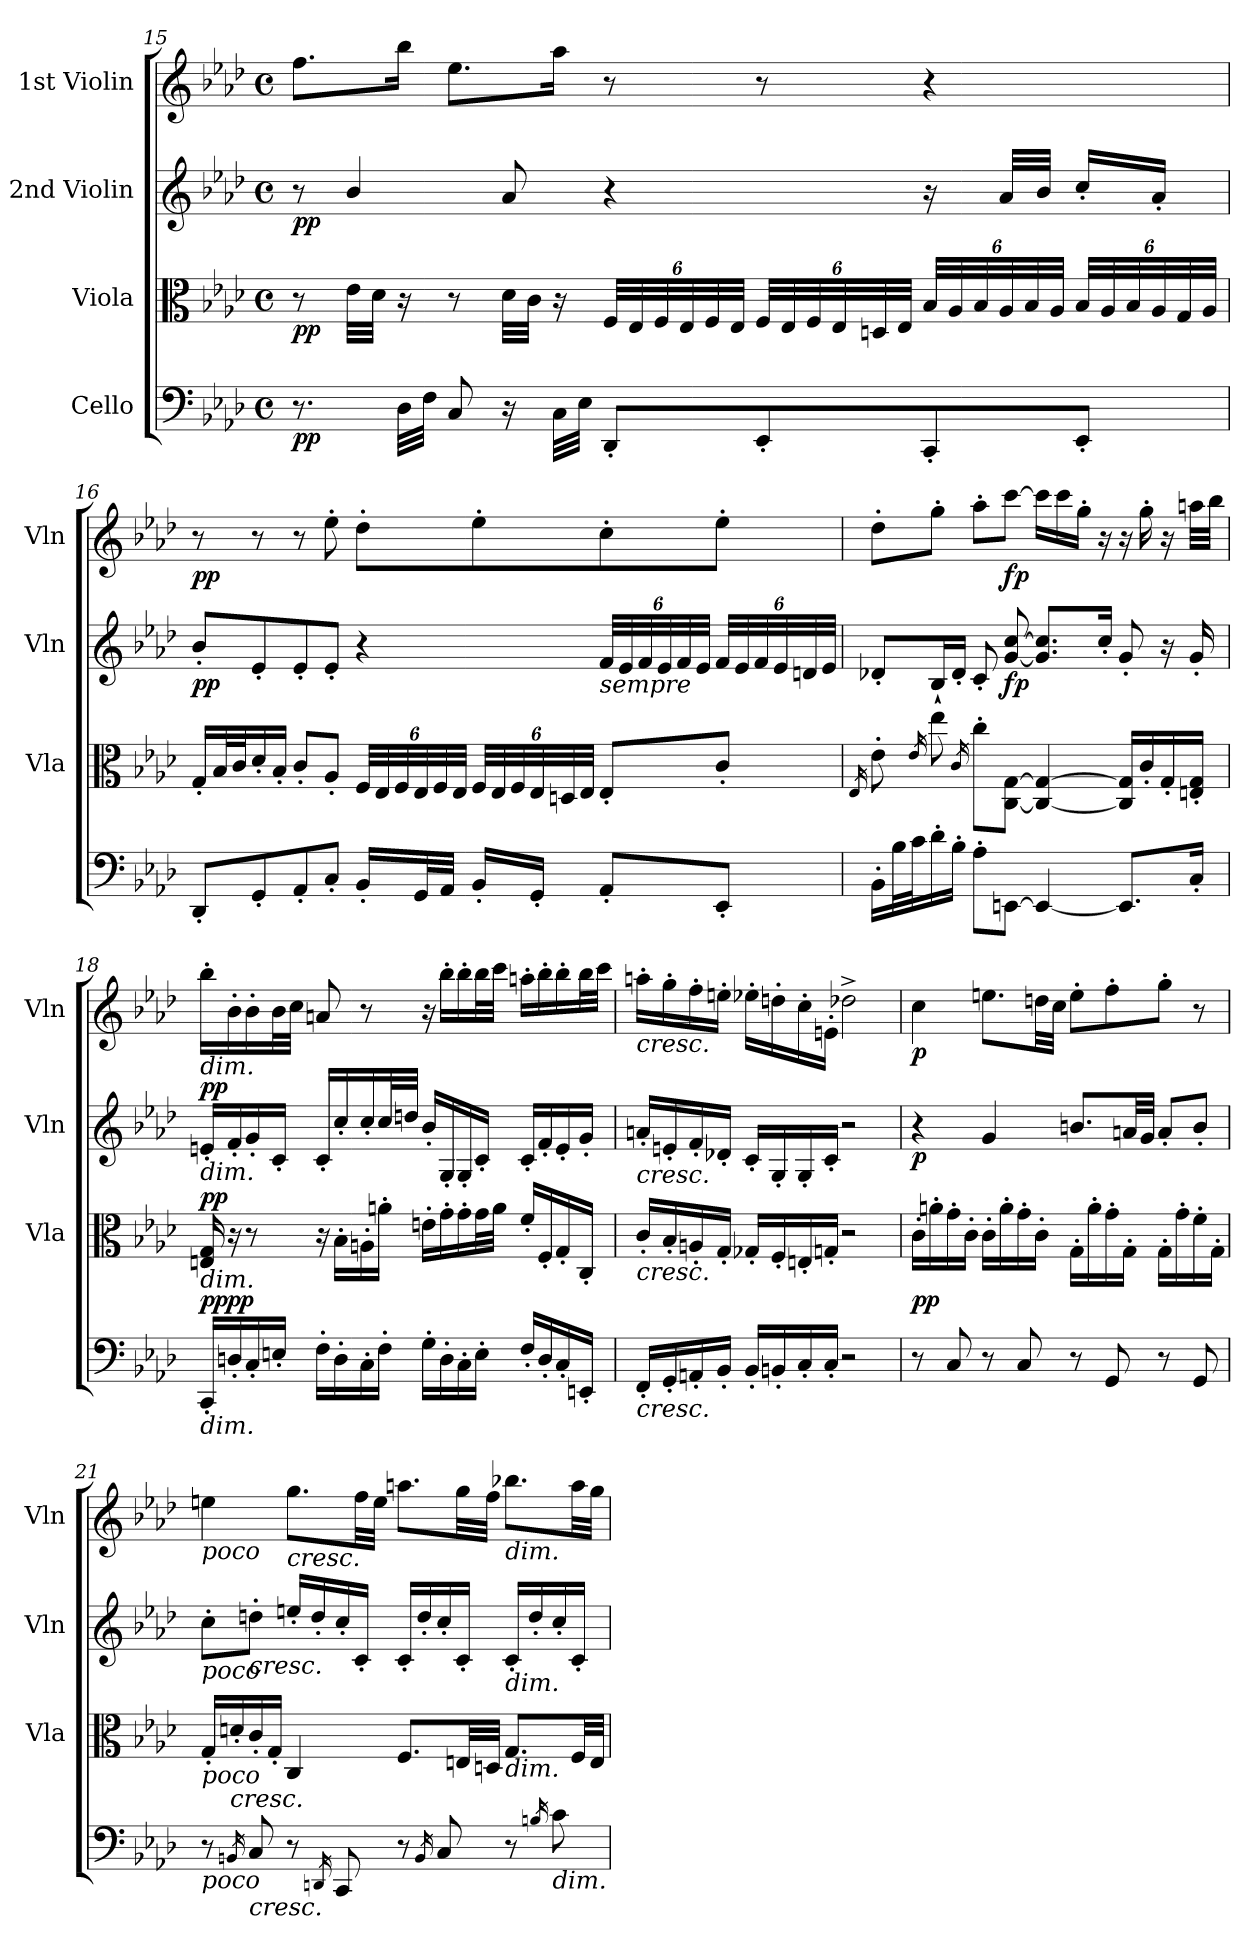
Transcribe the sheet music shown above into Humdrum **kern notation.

**kern	**dynam	**kern	**dynam	**kern	**dynam	**kern	**dynam
*part4	*part4	*part3	*part3	*part2	*part2	*part1	*part1
*staff4	*staff4	*staff3	*staff3	*staff2	*staff2	*staff1	*staff1
*I"Cello	*	*I"Viola	*	*I"2nd Violin	*	*I"1st Violin	*
*	*	*I'Vla	*	*I'Vln	*	*I'Vln	*
*clefF4	*	*clefC3	*	*clefG2	*	*clefG2	*
*k[b-e-a-d-]	*	*k[b-e-a-d-]	*	*k[b-e-a-d-]	*	*k[b-e-a-d-]	*
*A-:	*	*A-:	*	*A-:	*	*A-:	*
*M4/4	*	*M4/4	*	*M4/4	*	*M4/4	*
*met(c)	*	*met(c)	*	*met(c)	*	*met(c)	*
=15	=15	=15	=15	=15	=15	=15	=15
!	!LO:DY:b	!	!LO:DY:b	!	!LO:DY:b	!	!
8.r	pp	8r	pp	8r	pp	8.ff\L	.
.	.	32e-\LLL	.	4b-/	.	.	.
.	.	32d-\JJJ	.	.	.	.	.
32D-\LLL	.	16r	.	.	.	16bb-\Jk	.
32F\JJJ	.	.	.	.	.	.	.
8C/	.	8r	.	.	.	8.ee-\L	.
16r	.	32d-\LLL	.	8a-/	.	.	.
.	.	32c\JJJ	.	.	.	.	.
32C\LLL	.	16r	.	.	.	16aa-\Jk	.
32E-\JJJ	.	.	.	.	.	.	.
*	*	*Xbrackettup	*	*	*	*	*
8DD-'/L	.	48F/LLL	.	4r	.	8r	.
.	.	48E-/	.	.	.	.	.
.	.	48F/	.	.	.	.	.
.	.	48E-/	.	.	.	.	.
.	.	48F/	.	.	.	.	.
.	.	48E-/JJJ	.	.	.	.	.
8EE-'/	.	48F/LLL	.	.	.	8r	.
.	.	48E-/	.	.	.	.	.
.	.	48F/	.	.	.	.	.
.	.	48E-/	.	.	.	.	.
.	.	48Dn/	.	.	.	.	.
.	.	48E-/JJJ	.	.	.	.	.
8CC'/	.	48B-/LLL	.	16r	.	4r	.
.	.	48A-/	.	.	.	.	.
.	.	48B-/	.	.	.	.	.
.	.	48A-/	.	32a-/LLL	.	.	.
.	.	48B-/	.	.	.	.	.
.	.	.	.	32b-/JJJ	.	.	.
.	.	48A-/JJJ	.	.	.	.	.
8EE-'/J	.	48B-/LLL	.	16cc'/LL	.	.	.
.	.	48A-/	.	.	.	.	.
.	.	48B-/	.	.	.	.	.
.	.	48A-/	.	16a-'/JJ	.	.	.
.	.	48G/	.	.	.	.	.
.	.	48A-/JJJ	.	.	.	.	.
=16	=16	=16	=16	=16	=16	=16	=16
!	!	!	!	!	!LO:DY:b	!	!LO:DY:b
8DD-'/L	.	16G'/LL	.	8b-'/L	pp	8r	pp
.	.	32B-/L	.	.	.	.	.
.	.	32c/J	.	.	.	.	.
8GG'/	.	16d-'/	.	8e-'/	.	8r	.
.	.	16B-'/JJ	.	.	.	.	.
8AA-'/	.	8c'/L	.	8e-'/	.	8r	.
8C'/J	.	8A-'/J	.	8e-'/J	.	8ee-'\	.
16BB-'/LL	.	48F/LLL	.	4r	.	8dd-'\L	.
.	.	48E-/	.	.	.	.	.
.	.	48F/	.	.	.	.	.
32GG/L	.	48E-/	.	.	.	.	.
.	.	48F/	.	.	.	.	.
32AA-/JJJ	.	.	.	.	.	.	.
.	.	48E-/JJJ	.	.	.	.	.
16BB-'/LL	.	48F/LLL	.	.	.	8ee-'\	.
.	.	48E-/	.	.	.	.	.
.	.	48F/	.	.	.	.	.
16GG'/JJ	.	48E-/	.	.	.	.	.
.	.	48Dn/	.	.	.	.	.
.	.	48E-/JJJ	.	.	.	.	.
*	*	*	*	*Xbrackettup	*	*	*
!	!	!	!	!LO:TX:b:i:t=sempre	!	!	!
8AA-'/L	.	8E-'/L	.	48f/LLL	.	8cc'\	.
.	.	.	.	48e-/	.	.	.
.	.	.	.	48f/	.	.	.
.	.	.	.	48e-/	.	.	.
.	.	.	.	48f/	.	.	.
.	.	.	.	48e-/JJJ	.	.	.
8EE-'/J	.	8c'/J	.	48f/LLL	.	8ee-'\J	.
.	.	.	.	48e-/	.	.	.
.	.	.	.	48f/	.	.	.
.	.	.	.	48e-/	.	.	.
.	.	.	.	48dn/	.	.	.
.	.	.	.	48e-/JJJ	.	.	.
=17	=17	=17	=17	=17	=17	=17	=17
.	.	16qE-/	.	.	.	.	.
16BB-'\LL	.	8e-'\	.	8d-X'/L	.	8dd-'\L	.
32B-\L	.	.	.	.	.	.	.
32c\J	.	.	.	.	.	.	.
.	.	16qe-/	.	.	.	.	.
16d-'\	.	8ee-\	.	16B-''/L	.	8gg'\J	.
16B-'\JJ	.	.	.	16d-'/JJ	.	.	.
.	.	16qc/	.	.	.	.	.
8A-'\L	.	8cc'\L	.	8c'/	.	8aa-'\L	.
!	!LO:DY:b	!	!	!	!	!	!
!	!LO:DY:n=1:a	!	!	!	!LO:DY:b	!	!LO:DY:b
[8EEn\J	fp fp	[8C\ [8G\J	.	[8g/ [8cc/	fp	[8ccc\J	fp
4EE/_	.	4C/_ 4G/_	.	8.g/] 8.cc/]L	.	16ccc\LL]	.
.	.	.	.	.	.	16ccc\	.
.	.	.	.	.	.	16gg'\JJ	.
.	.	.	.	16cc'/Jk	.	16r	.
8.EE/L]	.	16C/] 16G/]LL	.	8g'/	.	16r	.
.	.	16c'/	.	.	.	16gg'\	.
.	.	16G'/	.	16r	.	16r	.
16C'/Jk	.	16En/' 16G/'JJ	.	16g'/	.	32aan\LLL	.
.	.	.	.	.	.	32bb-\JJJ	.
=18	=18	=18	=18	=18	=18	=18	=18
!	!	!	!	!	!	!LO:TX:b:i:t=dim.	!
!	!	!	!	!LO:TX:b:i:t=dim.	!	!	!
!	!	!LO:TX:b:i:t=dim.	!	!	!	!	!
!LO:TX:b:i:t=dim.	!	!	!	!	!	!	!
!	!LO:DY:b	!	!	!	!	!	!
!	!LO:DY:n=1:a	!	!LO:DY:a	!	!LO:DY:a	!	!
16CC'/LL	pp pp	16En/ 16G/	pp	16en'/LL	pp	16bb-'\LL	.
16Dn'/	.	16r	.	16f'/	.	16b-'\	.
16C'/	.	8r	.	16g'/	.	16b-'\	.
16En'/JJ	.	.	.	16c'/JJ	.	32b-\L	.
.	.	.	.	.	.	32cc\JJJ	.
16F'\LL	.	16r	.	16c'/LL	.	8an/	.
16D'\	.	16B-'\LL	.	16cc'/	.	.	.
16C'\	.	16An'\	.	16cc'/	.	8r	.
16F'\JJ	.	16an'\JJ	.	32cc/L	.	.	.
.	.	.	.	32ddn/JJJ	.	.	.
16G'\LL	.	16en'\LL	.	16b-'/LL	.	16r	.
16D'\	.	16g'\	.	16G'/	.	16bb-'\LL	.
16C'\	.	16g'\	.	16G'/	.	16bb-'\	.
16E'\JJ	.	32g\L	.	16c'/JJ	.	32bb-\L	.
.	.	32a\JJJ	.	.	.	32ccc\JJJ	.
16F'/LL	.	16f'/LL	.	16c'/LL	.	16aan'\LL	.
16D'/	.	16F'/	.	16f'/	.	16bb-'\	.
16C'/	.	16G'/	.	16e'/	.	16bb-'\	.
16EEn'/JJ	.	16C'/JJ	.	16g'/JJ	.	32bb-\L	.
.	.	.	.	.	.	32ccc\JJJ	.
=19	=19	=19	=19	=19	=19	=19	=19
!	!	!	!	!	!	!LO:TX:b:i:t=cresc.	!
!	!	!	!	!LO:TX:b:i:t=cresc.	!	!	!
!	!	!LO:TX:b:i:t=cresc.	!	!	!	!	!
!LO:TX:b:i:t=cresc.	!	!	!	!	!	!	!
16FF'/LL	.	16c'/LL	.	16an'/LL	.	16aan'\LL	.
16GG'/	.	16B-'/	.	16en'/	.	16gg'\	.
16AAn'/	.	16An'/	.	16f'/	.	16ff'\	.
16BB-'/JJ	.	16G'/JJ	.	16d-X'/JJ	.	16een'\JJ	.
16BB-'/LL	.	16G-X'/LL	.	16c'/LL	.	16ee-X'\LL	.
16BBn'/	.	16F'/	.	16G'/	.	16ddn'\	.
16C'/	.	16En'/	.	16G'/	.	16cc'\	.
16C'/JJ	.	16Gn'/JJ	.	16c'/JJ	.	16en'\JJ	.
2r	.	2r	.	2r	.	2dd-X^\	.
=20	=20	=20	=20	=20	=20	=20	=20
!	!LO:DY:b	!	!	!	!	!	!
!	!LO:DY:n=1:a	!	!	!	!LO:DY:b	!	!LO:DY:b
8r	p p	16c'\LL	.	4r	p	4cc\	p
.	.	16an'\	.	.	.	.	.
8C/	.	16g'\	.	.	.	.	.
.	.	16c'\JJ	.	.	.	.	.
8r	.	16c'\LL	.	4g/	.	8.een\L	.
.	.	16a'\	.	.	.	.	.
8C/	.	16g'\	.	.	.	.	.
.	.	16c'\JJ	.	.	.	32ddn\LL	.
.	.	.	.	.	.	32cc\JJJ	.
8r	.	16G'\LL	.	8.bn/L	.	8ee'\L	.
.	.	16a'\	.	.	.	.	.
8GG/	.	16g'\	.	.	.	8ff'\	.
.	.	16G'\JJ	.	32an/LL	.	.	.
.	.	.	.	32g/JJJ	.	.	.
8r	.	16G'\LL	.	8a'/L	.	8gg'\J	.
.	.	16g'\	.	.	.	.	.
8GG/	.	16f'\	.	8b'/J	.	8r	.
.	.	16G'\JJ	.	.	.	.	.
=21	=21	=21	=21	=21	=21	=21	=21
!	!	!	!	!	!	!LO:TX:b:i:t=poco	!
!	!	!	!	!LO:TX:b:i:t=poco	!	!	!
!	!	!LO:TX:b:i:t=poco	!	!	!	!	!
!LO:TX:b:i:t=poco	!	!	!	!	!	!	!
8r	.	16G'/LL	.	8cc'\L	.	4een\	.
!	!	!LO:TX:b:i:t=cresc.	!	!	!	!	!
.	.	16dn'/	.	.	.	.	.
16qBBn/	.	.	.	.	.	.	.
!	!	!	!	!LO:TX:b:i:t=cresc.	!	!	!
!LO:TX:b:i:t=cresc.	!	!	!	!	!	!	!
8C/	.	16c'/	.	8ddn'\J	.	.	.
.	.	16G'/JJ	.	.	.	.	.
!	!	!	!	!	!	!LO:TX:b:i:t=cresc.	!
8r	.	4C/	.	16een'/LL	.	8.gg\L	.
.	.	.	.	16dd'/	.	.	.
16qDDn/	.	.	.	.	.	.	.
8CC/	.	.	.	16cc'/	.	.	.
.	.	.	.	16c'/JJ	.	32ff\LL	.
.	.	.	.	.	.	32ee\JJJ	.
8r	.	8.F/L	.	16c'/LL	.	8.aan\L	.
.	.	.	.	16dd'/	.	.	.
16qBB/	.	.	.	.	.	.	.
8C/	.	.	.	16cc'/	.	.	.
.	.	32En/LL	.	16c'/JJ	.	32gg\LL	.
.	.	32Dn/JJJ	.	.	.	32ff\JJJ	.
!	!	!	!	!	!	!LO:TX:b:i:t=dim.	!
!	!	!	!	!LO:TX:b:i:t=dim.	!	!	!
!	!	!LO:TX:b:i:t=dim.	!	!	!	!	!
8r	.	8.G/L	.	16c'/LL	.	8.bb-X\L	.
.	.	.	.	16dd'/	.	.	.
16qBn/	.	.	.	.	.	.	.
!LO:TX:b:i:t=dim.	!	!	!	!	!	!	!
8c\	.	.	.	16cc'/	.	.	.
.	.	32F/LL	.	16c'/JJ	.	32aa\LL	.
.	.	32E/JJJ	.	.	.	32gg\JJJ	.
=	=	=	=	=	=	=	=
*-	*-	*-	*-	*-	*-	*-	*-
